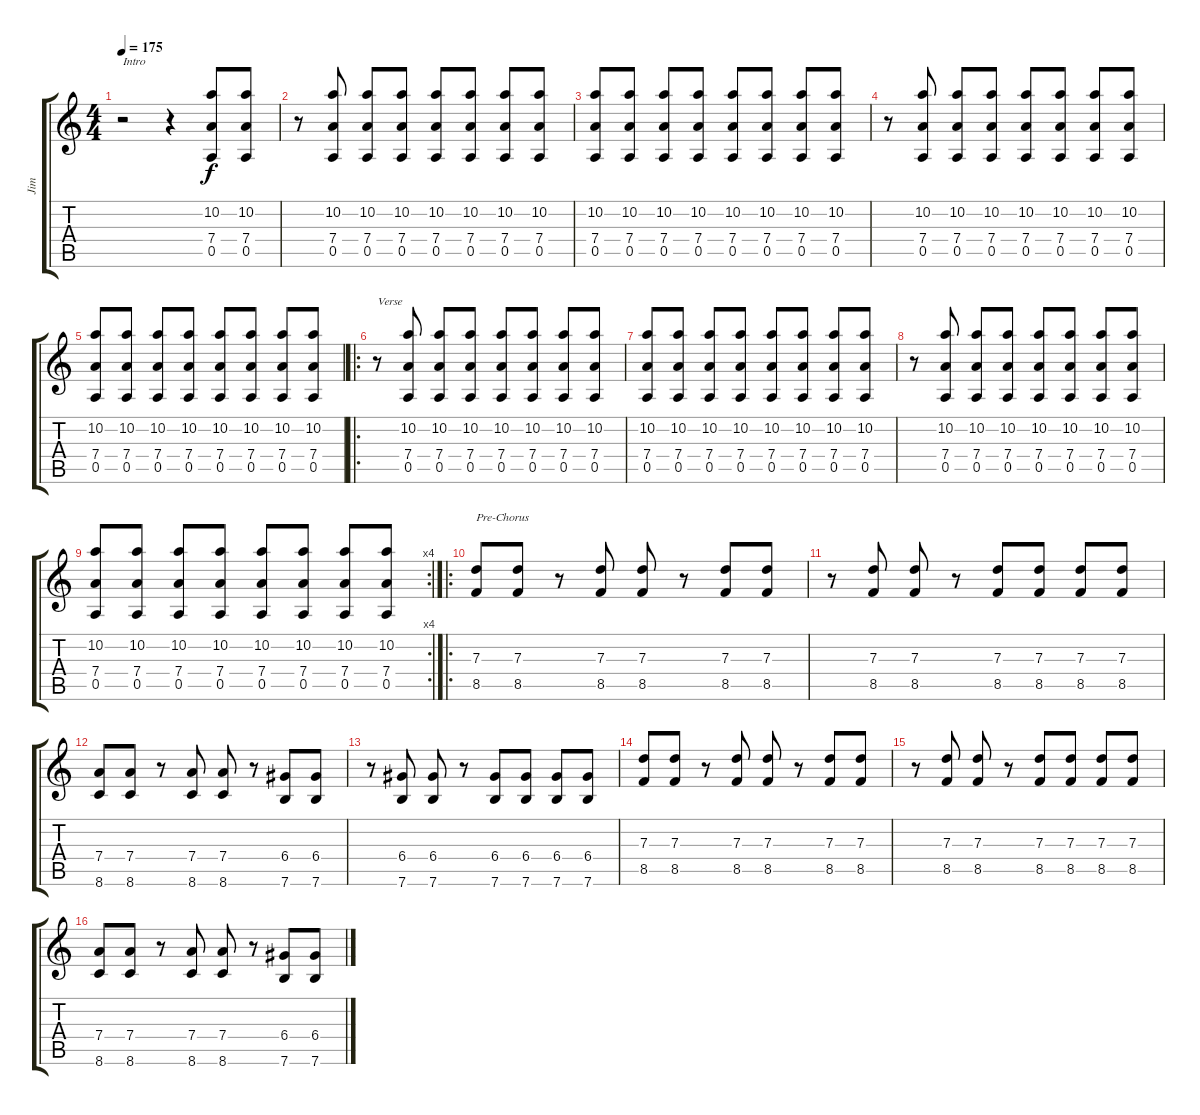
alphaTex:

\track ("Jim" "Jim") {instrument overdrivenguitar}
\staff {score tabs}
\tuning (E4 B3 G3 D3 A2 E2) {hide}
\ts (4 4)
\tempo 175
\clef g2
\ks c
r.2{txt "Intro" dy f instrument overdrivenguitar} r.4 (10.2 7.4 0.5).8 (10.2 7.4 0.5).8 |
r.8 (10.2 7.4 0.5).8 (10.2 7.4 0.5).8 (10.2 7.4 0.5).8 (10.2 7.4 0.5).8 (10.2 7.4 0.5).8 (10.2 7.4 0.5).8 (10.2 7.4 0.5).8 |
(10.2 7.4 0.5).8 (10.2 7.4 0.5).8 (10.2 7.4 0.5).8 (10.2 7.4 0.5).8 (10.2 7.4 0.5).8 (10.2 7.4 0.5).8 (10.2 7.4 0.5).8 (10.2 7.4 0.5).8 |
r.8 (10.2 7.4 0.5).8 (10.2 7.4 0.5).8 (10.2 7.4 0.5).8 (10.2 7.4 0.5).8 (10.2 7.4 0.5).8 (10.2 7.4 0.5).8 (10.2 7.4 0.5).8 |
(10.2 7.4 0.5).8 (10.2 7.4 0.5).8 (10.2 7.4 0.5).8 (10.2 7.4 0.5).8 (10.2 7.4 0.5).8 (10.2 7.4 0.5).8 (10.2 7.4 0.5).8 (10.2 7.4 0.5).8 |
\ro
r.8{txt "Verse"} (10.2 7.4 0.5).8 (10.2 7.4 0.5).8 (10.2 7.4 0.5).8 (10.2 7.4 0.5).8 (10.2 7.4 0.5).8 (10.2 7.4 0.5).8 (10.2 7.4 0.5).8 |
(10.2 7.4 0.5).8 (10.2 7.4 0.5).8 (10.2 7.4 0.5).8 (10.2 7.4 0.5).8 (10.2 7.4 0.5).8 (10.2 7.4 0.5).8 (10.2 7.4 0.5).8 (10.2 7.4 0.5).8 |
r.8 (10.2 7.4 0.5).8 (10.2 7.4 0.5).8 (10.2 7.4 0.5).8 (10.2 7.4 0.5).8 (10.2 7.4 0.5).8 (10.2 7.4 0.5).8 (10.2 7.4 0.5).8 |
\rc 4
(10.2 7.4 0.5).8 (10.2 7.4 0.5).8 (10.2 7.4 0.5).8 (10.2 7.4 0.5).8 (10.2 7.4 0.5).8 (10.2 7.4 0.5).8 (10.2 7.4 0.5).8 (10.2 7.4 0.5).8 |
\ro
(7.3 8.5).8{txt "Pre-Chorus"} (7.3 8.5).8 r.8 (7.3 8.5).8 (7.3 8.5).8 r.8 (7.3 8.5).8 (7.3 8.5).8 |
r.8 (7.3 8.5).8 (7.3 8.5).8 r.8 (7.3 8.5).8 (7.3 8.5).8 (7.3 8.5).8 (7.3 8.5).8 |
(7.4 8.6).8 (7.4 8.6).8 r.8 (7.4 8.6).8 (7.4 8.6).8 r.8 (6.4 7.6).8 (6.4 7.6).8 |
r.8 (6.4 7.6).8 (6.4 7.6).8 r.8 (6.4 7.6).8 (6.4 7.6).8 (6.4 7.6).8 (6.4 7.6).8 |
(7.3 8.5).8 (7.3 8.5).8 r.8 (7.3 8.5).8 (7.3 8.5).8 r.8 (7.3 8.5).8 (7.3 8.5).8 |
r.8 (7.3 8.5).8 (7.3 8.5).8 r.8 (7.3 8.5).8 (7.3 8.5).8 (7.3 8.5).8 (7.3 8.5).8 |
(7.4 8.6).8 (7.4 8.6).8 r.8 (7.4 8.6).8 (7.4 8.6).8 r.8 (6.4 7.6).8 (6.4 7.6).8
